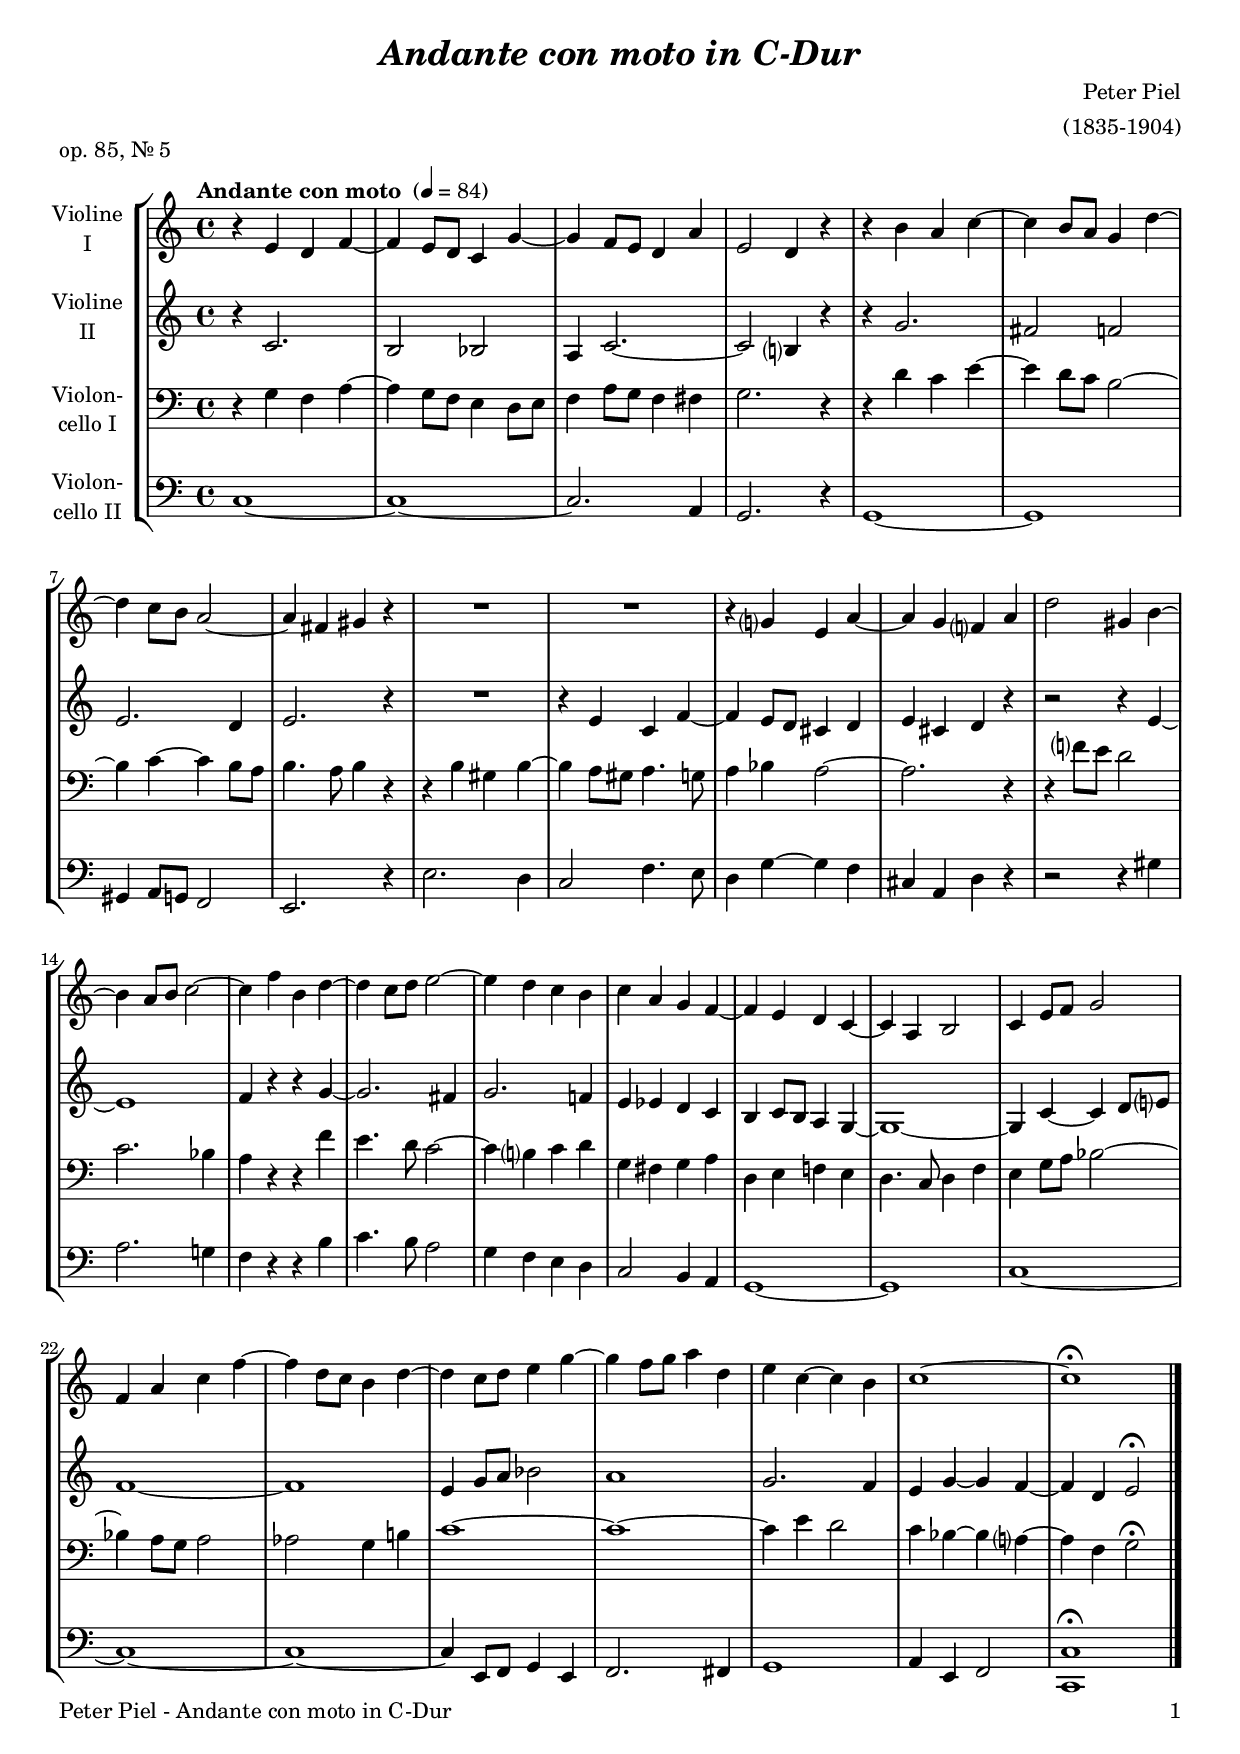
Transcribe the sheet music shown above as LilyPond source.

\version "2.22.0"
\include "deutsch.ly"
  
#(set-global-staff-size 19)

\header {
  title     = \markup \bold \italic "Andante con moto in C-Dur"
  composer  = "Peter Piel"
  arranger  = "(1835-1904)"
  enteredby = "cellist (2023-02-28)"
  piece     = "op. 85, Nr. 5"
}

voiceconsts = {
  \key c \major
  \time 4/4
  \clef "treble"
%  \numericTimeSignature
  \compressEmptyMeasures
  % Set default beaming for all staves
%  \set Timing.beamExceptions = #'()
%  \set Timing.baseMoment     = #(ly:make-moment 1 4)
%  \set Timing.beatStructure  = #'(1 1 1 1)
  \tempo "Andante con moto " 4=84
}

mifl = "flute"
mivl = "violin"
miba = "cello"
mipz = "pizzicato strings"

atem = \mark \markup \box \italic "a tempo"
espr = \markup \italic "espress."
lgmt = \mark \markup \box \italic "largamente"
pall = \mark \markup \box \italic "poco allargando"
rit  = \mark \markup \box \italic "rit."

va = \relative c' {
  \voiceconsts

  r4 e d f~
  f e8 d c4 g'~
  g f8 e d4 a'
  e2 d4 r
  r h' a c~
  c h8 a g4 d'~

  d c8 h a2~
  a4 fis gis r
  R1*2
  r4 g? e a~
  a g f? a
  d2 gis,4 h~

  h a8 h c2~
  c4 f h, d~
  d c8 d e2~
  e4 d c h
  c a g f~
  f e d c~
  c a h2

  c4 e8 f g2
  f4 a c f~
  f d8 c h4 d~
  d c8 d e4 g~
  g f8 g a4 d,
  e c~ c h
  c1~
  c\fermata \bar "|."
}

vb = \relative c' {
  \voiceconsts

  r4 c2.
  h2 b
  a4 c2.~
  c2 h?4 r
  r g'2.
  fis2 f

  e2. d4
  e2. r4
  R1
  r4 e c f~
  f e8 d cis4 d
  e cis d r
  r2 r4 e~

  e1
  f4 r r g~
  g2. fis4
  g2. f!4
  e es d c
  h c8 h a4 g~
  g1~

  g4 c~ c d8 e?
  f1~
  f
  e4 g8 a b2
  a1
  g2. f4
  e g~ g f~
  f d e2\fermata \bar "|."
}

vc = \relative c' {
  \voiceconsts
  \clef "bass"

  r4 g f a~
  a g8 f e4 d8 e
  f4 a8 g f4 fis
  g2. r4
  r d' c e~
  e d8 c h2~

  h4 c~ c h8 a
  h4. a8 h4 r
  r h gis h~
  h a8 gis a4. g8
  a4 b a2~
  a2. r4
  r f'?8 e d2

  c2. b4
  a r r f'
  e4. d8 c2~
  c4 h? c d
  g, fis g a
  d, e f! e
  d4. c8 d4 f

  e g8 a b2~
  b4 a8 g a2
  as g4 h!
  c1~
  c~
  c4 e d2
  c4 b~ b a?~
  a f g2\fermata \bar "|."
}

vd = \relative c {
  \voiceconsts
  \clef "bass"

  c1~
  c~
  c2. a4
  g2. r4
  g1~
  g

  gis4 a8 g f2
  e2. r4
  e'2. d4
  c2 f4. e8
  d4 g~ g f
  cis a d r
  r2 r4 gis

  a2. g!4
  f r r h
  c4. h8 a2
  g4 f e d
  c2 h4 a
  g1~
  g

  c~
  c~
  c~
  c4 e,8 f g4 e
  f2. fis4
  g1
  a4 e f2
  <c c'>1\fermata \bar "|."
}


music = \new StaffGroup <<
      \new Staff {
	\set Staff.midiInstrument = \mivl
	\set Staff.instrumentName = \markup \center-column { "Violine" "I" }
	\transpose c c { \va }
      }

      \new Staff {
	\set Staff.midiInstrument = \mivl
	\set Staff.instrumentName = \markup \center-column { "Violine" "II" }
	\transpose c c { \vb }
      }

      \new Staff {
	\set Staff.midiInstrument = \miba
	\set Staff.instrumentName = \markup \center-column { "Violon-" "cello I" }
	\transpose c c { \vc }
      }

      \new Staff {
	\set Staff.midiInstrument = \miba
	\set Staff.instrumentName = \markup \center-column { "Violon-" "cello II" }
	\transpose c c { \vd }
      }
>>
\book {
   \paper {
    print-page-number = ##t
    print-first-page-number = ##t
    ragged-last-bottom = ##f
    oddHeaderMarkup = \markup \null
    evenHeaderMarkup = \markup \null
    oddFooterMarkup = \markup {
      \fill-line {
        \on-the-fly #print-page-number-check-first
        "Peter Piel - Andante con moto in C-Dur" \fromproperty #'page:page-number-string
      }
    }
    evenFooterMarkup = \oddFooterMarkup
  } \score {
    \music
    \layout {}
  }

  \score {
    \unfoldRepeats \music

    \midi {
      \context {
        \Score
      }
    }
  }
}